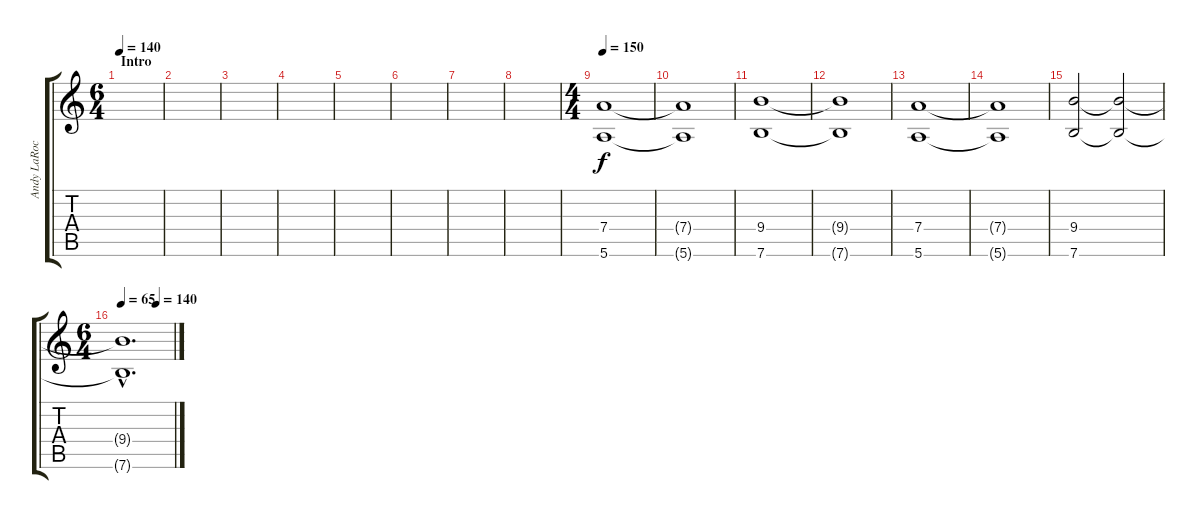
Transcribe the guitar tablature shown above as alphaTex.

\track ("Andy LaRocque" "Andy LaRoc") {instrument distortionguitar}
\staff {score tabs}
\tuning (E4 B3 G3 D3 A2 E2) {hide}
\ts (6 4)
\section ("" "Intro")
\tempo 140
\clef g2
\ks c
|
|
|
|
|
|
|
|
\ts (4 4)
\tempo 150
(7.4 5.6).1{volume 12} |
(7.4{t} 5.6{t}).1 |
(9.4 7.6).1 |
(9.4{t} 7.6{t}).1 |
(7.4 5.6).1 |
(7.4{t} 5.6{t}).1 |
(9.4 7.6).2 (9.4{t} 7.6{t}).2{volume 2} |
\ts (6 4)
\tempo (140 0.6666666666666666)
\tempo 65
(9.4{hac t} 7.6{hac t}).1{d}
